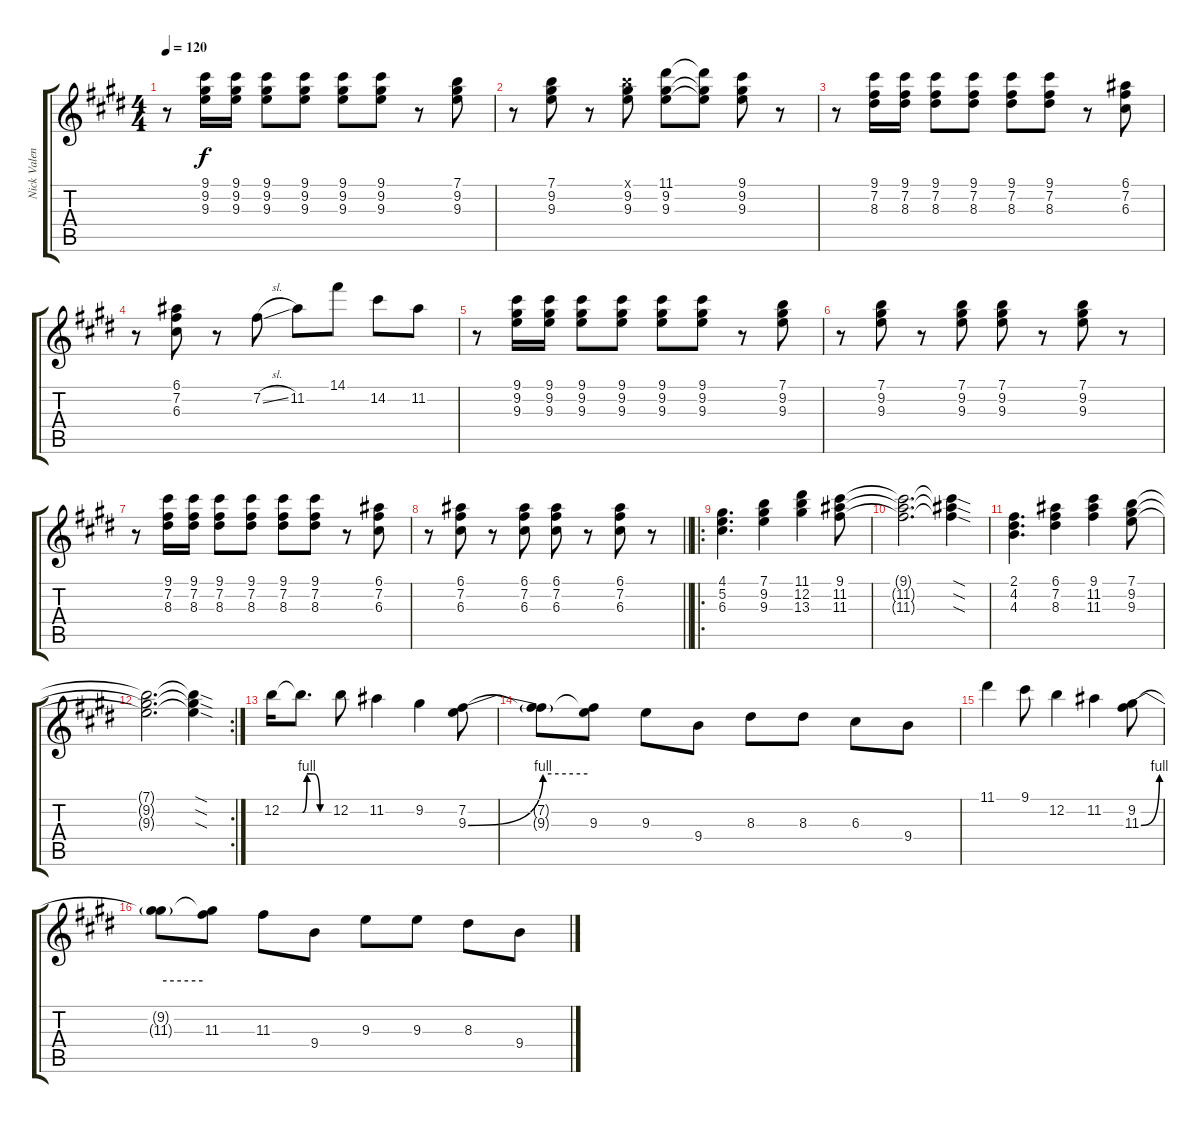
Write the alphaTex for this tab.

\track ("Nick Valensi " "Nick Valen") {instrument distortionguitar}
\staff {score tabs}
\tuning (E4 B3 G3 D3 A2 E2) {hide}
\ts (4 4)
\tempo 120
\clef g2
\ks e
r.8{dy f} (9.1 9.2 9.3).16 (9.1 9.2 9.3).16 (9.1 9.2 9.3).8 (9.1 9.2 9.3).8 (9.1 9.2 9.3).8 (9.1 9.2 9.3).8 r.8 (7.1 9.2 9.3).8 |
r.8 (7.1 9.2 9.3).8 r.8 (7.1{x} 9.2 9.3).8 (11.1 9.2 9.3).8 (11.1{t} 9.2{t} 9.3{t}).8 (9.1 9.2 9.3).8 r.8 |
r.8 (9.1 7.2 8.3).16 (9.1 7.2 8.3).16 (9.1 7.2 8.3).8 (9.1 7.2 8.3).8 (9.1 7.2 8.3).8 (9.1 7.2 8.3).8 r.8 (6.1 7.2 6.3).8 |
r.8 (6.1 7.2 6.3).8 r.8 7.2{sl}.8 11.2.8 14.1.8 14.2.8 11.2.8 |
r.8 (9.1 9.2 9.3).16 (9.1 9.2 9.3).16 (9.1 9.2 9.3).8 (9.1 9.2 9.3).8 (9.1 9.2 9.3).8 (9.1 9.2 9.3).8 r.8 (7.1 9.2 9.3).8 |
r.8 (7.1 9.2 9.3).8 r.8 (7.1 9.2 9.3).8 (7.1 9.2 9.3).8 r.8 (7.1 9.2 9.3).8 r.8 |
r.8 (9.1 7.2 8.3).16 (9.1 7.2 8.3).16 (9.1 7.2 8.3).8 (9.1 7.2 8.3).8 (9.1 7.2 8.3).8 (9.1 7.2 8.3).8 r.8 (6.1 7.2 6.3).8 |
\barLineRight lightlight
r.8 (6.1 7.2 6.3).8 r.8 (6.1 7.2 6.3).8 (6.1 7.2 6.3).8 r.8 (6.1 7.2 6.3).8 r.8 |
\ro
(4.1 5.2 6.3).4{d} (7.1 9.2 9.3).4 (11.1 12.2 13.3).4 (9.1 11.2 11.3).8 |
(9.1{t} 11.2{t} 11.3{t}).2{d} (9.1{sod t} 11.2{sod t} 11.3{sod t}).4 |
(2.1 4.2 4.3).4{d} (6.1 7.2 8.3).4 (9.1 11.2 11.3).4 (7.1 9.2 9.3).8 |
\rc 2
(7.1{t} 9.2{t} 9.3{t}).2{d} (7.1{sod t} 9.2{sod t} 9.3{sod t}).4 |
12.2.16 12.2{be (custom 0 0 10 4 25 4 40 0 60 0) t}.8{d} 12.2.8 11.2.4 9.2.4 (7.2 9.3{be (bend 0 0 60 4)}).8 |
(7.2{t} 9.3{be (hold 0 4 60 4) t}).8 (7.2{t} 9.3).8 9.3.8 9.4.8 8.3.8 8.3.8 6.3.8 9.4.8 |
11.1.4 9.1.8 12.2.4 11.2.4 (9.2 11.3{be (bend 0 0 60 4)}).8 |
(9.2{t} 11.3{be (hold 0 4 60 4) t}).8 (9.2{t} 11.3).8 11.3.8 9.4.8 9.3.8 9.3.8 8.3.8 9.4.8
